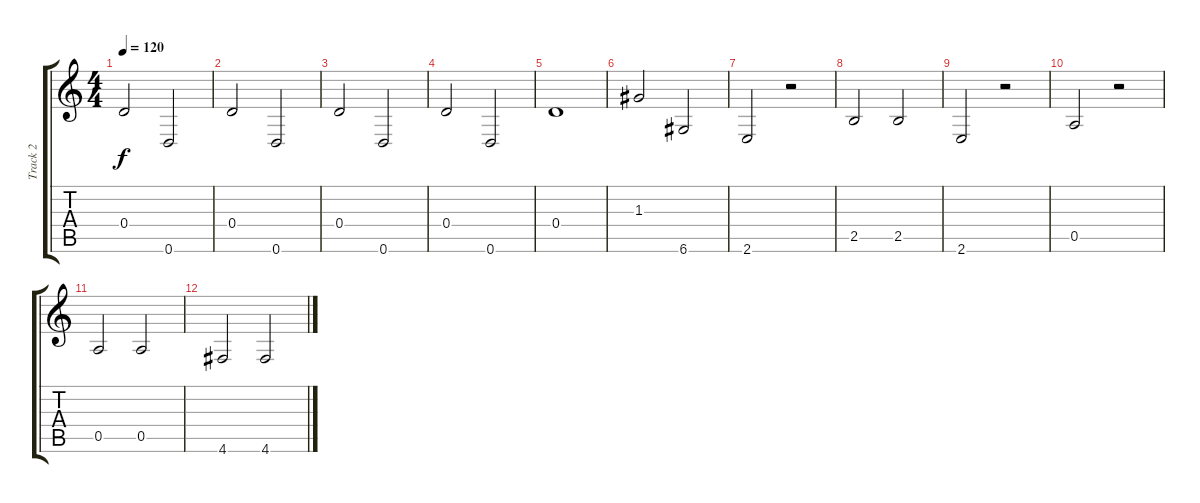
\track ("Track 2" "Track 2") {instrument acousticguitarnylon}
\staff {score tabs}
\tuning (E4 B3 G3 D3 A2 D2) {hide}
\ts (4 4)
\tempo 120
\clef g2
\ks c
0.4.2{dy f instrument acousticguitarnylon} 0.6.2 |
0.4.2 0.6.2 |
0.4.2 0.6.2 |
0.4.2 0.6.2 |
0.4.1 |
1.3.2 6.6.2 |
2.6.2 r.2 |
2.5.2 2.5.2 |
2.6.2 r.2 |
0.5.2 r.2 |
0.5.2 0.5.2 |
4.6.2 4.6.2
